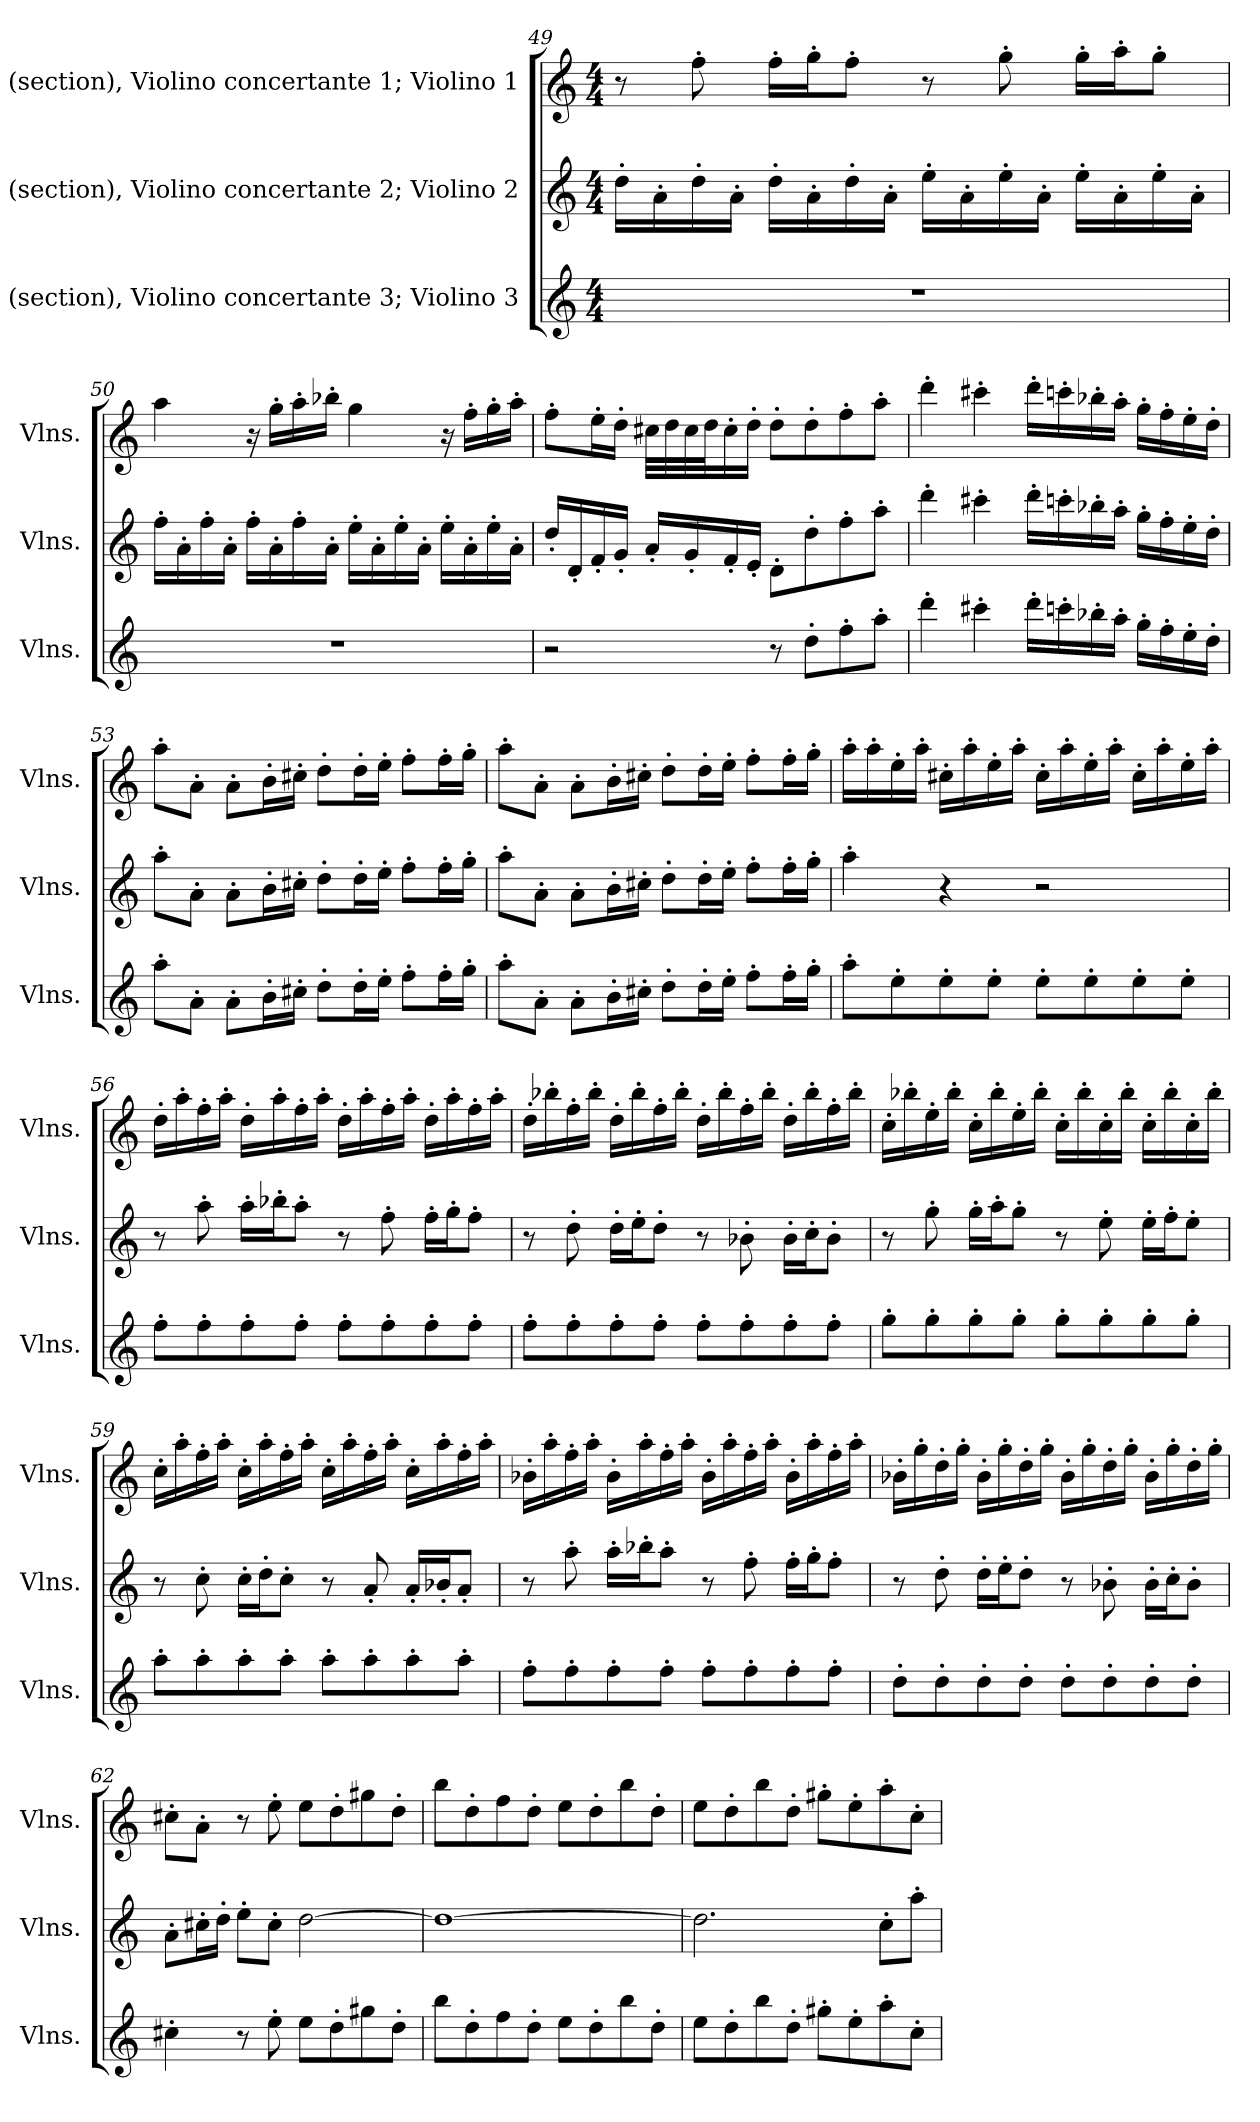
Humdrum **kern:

**kern	**kern	**kern
*part3	*part2	*part1
*staff3	*staff2	*staff1
*I"Violins (section), Violino concertante 3; Violino 3	*I"Violins (section), Violino concertante 2; Violino 2	*I"Violins (section), Violino concertante 1; Violino 1
*I'Vlns.	*I'Vlns.	*I'Vlns.
*clefG2	*clefG2	*clefG2
*k[]	*k[]	*k[]
*M4/4	*M4/4	*M4/4
=49	=49	=49
1r	16dd'\LL	8r
.	16a'\	.
.	16dd'\	8ff'\
.	16a'\JJ	.
.	16dd'\LL	16ff'\LL
.	16a'\	16gg'\J
.	16dd'\	8ff'\J
.	16a'\JJ	.
.	16ee'\LL	8r
.	16a'\	.
.	16ee'\	8gg'\
.	16a'\JJ	.
.	16ee'\LL	16gg'\LL
.	16a'\	16aa'\J
.	16ee'\	8gg'\J
.	16a'\JJ	.
!!LO:LB:g=z
=50	=50	=50
1r	16ff'\LL	4aa\
.	16a'\	.
.	16ff'\	.
.	16a'\JJ	.
.	16ff'\LL	16r
.	16a'\	16gg'\LL
.	16ff'\	16aa'\
.	16a'\JJ	16bb-X'\JJ
.	16ee'\LL	4gg\
.	16a'\	.
.	16ee'\	.
.	16a'\JJ	.
.	16ee'\LL	16r
.	16a'\	16ff'\LL
.	16ee'\	16gg'\
.	16a'\JJ	16aa'\JJ
=51	=51	=51
2r	16dd'/LL	8ff'\L
.	16d'/	.
.	16f'/	16ee'\L
.	16g'/JJ	16dd'\JJ
.	16a'/LL	32cc#X\LLL
.	.	32dd\
.	16g'/	32cc#\
.	.	32dd\J
.	16f'/	16cc#'\
.	16e'/JJ	16dd'\JJ
8r	8d'\L	8dd'\L
8dd'\L	8dd'\	8dd'\
8ff'\	8ff'\	8ff'\
8aa'\J	8aa'\J	8aa'\J
!!LO:PB:g=z
=52	=52	=52
4ddd'\	4ddd'\	4ddd'\
4ccc#X'\	4ccc#X'\	4ccc#X'\
16ddd'\LL	16ddd'\LL	16ddd'\LL
16cccn'\	16cccn'\	16cccn'\
16bb-X'\	16bb-X'\	16bb-X'\
16aa'\JJ	16aa'\JJ	16aa'\JJ
16gg'\LL	16gg'\LL	16gg'\LL
16ff'\	16ff'\	16ff'\
16ee'\	16ee'\	16ee'\
16dd'\JJ	16dd'\JJ	16dd'\JJ
=53	=53	=53
8aa'\L	8aa'\L	8aa'\L
8a'\J	8a'\J	8a'\J
8a'\L	8a'\L	8a'\L
16b'\L	16b'\L	16b'\L
16cc#X'\JJ	16cc#X'\JJ	16cc#X'\JJ
8dd'\L	8dd'\L	8dd'\L
16dd'\L	16dd'\L	16dd'\L
16ee'\JJ	16ee'\JJ	16ee'\JJ
8ff'\L	8ff'\L	8ff'\L
16ff'\L	16ff'\L	16ff'\L
16gg'\JJ	16gg'\JJ	16gg'\JJ
=54	=54	=54
8aa'\L	8aa'\L	8aa'\L
8a'\J	8a'\J	8a'\J
8a'\L	8a'\L	8a'\L
16b'\L	16b'\L	16b'\L
16cc#X'\JJ	16cc#X'\JJ	16cc#X'\JJ
8dd'\L	8dd'\L	8dd'\L
16dd'\L	16dd'\L	16dd'\L
16ee'\JJ	16ee'\JJ	16ee'\JJ
8ff'\L	8ff'\L	8ff'\L
16ff'\L	16ff'\L	16ff'\L
16gg'\JJ	16gg'\JJ	16gg'\JJ
!!LO:LB:g=z
=55	=55	=55
8aa'\L	4aa'\	16aa'\LL
.	.	16aa'\
8ee'\	.	16ee'\
.	.	16aa'\JJ
8ee'\	4r	16cc#X'\LL
.	.	16aa'\
8ee'\J	.	16ee'\
.	.	16aa'\JJ
8ee'\L	2r	16cc#'\LL
.	.	16aa'\
8ee'\	.	16ee'\
.	.	16aa'\JJ
8ee'\	.	16cc#'\LL
.	.	16aa'\
8ee'\J	.	16ee'\
.	.	16aa'\JJ
=56	=56	=56
8ff'\L	8r	16dd'\LL
.	.	16aa'\
8ff'\	8aa'\	16ff'\
.	.	16aa'\JJ
8ff'\	16aa'\LL	16dd'\LL
.	16bb-X'\J	16aa'\
8ff'\J	8aa'\J	16ff'\
.	.	16aa'\JJ
8ff'\L	8r	16dd'\LL
.	.	16aa'\
8ff'\	8ff'\	16ff'\
.	.	16aa'\JJ
8ff'\	16ff'\LL	16dd'\LL
.	16gg'\J	16aa'\
8ff'\J	8ff'\J	16ff'\
.	.	16aa'\JJ
!!LO:LB:g=z
=57	=57	=57
8ff'\L	8r	16dd'\LL
.	.	16bb-X'\
8ff'\	8dd'\	16ff'\
.	.	16bb-'\JJ
8ff'\	16dd'\LL	16dd'\LL
.	16ee'\J	16bb-'\
8ff'\J	8dd'\J	16ff'\
.	.	16bb-'\JJ
8ff'\L	8r	16dd'\LL
.	.	16bb-'\
8ff'\	8b-X'\	16ff'\
.	.	16bb-'\JJ
8ff'\	16b-'\LL	16dd'\LL
.	16cc'\J	16bb-'\
8ff'\J	8b-'\J	16ff'\
.	.	16bb-'\JJ
=58	=58	=58
8gg'\L	8r	16cc'\LL
.	.	16bb-X'\
8gg'\	8gg'\	16ee'\
.	.	16bb-'\JJ
8gg'\	16gg'\LL	16cc'\LL
.	16aa'\J	16bb-'\
8gg'\J	8gg'\J	16ee'\
.	.	16bb-'\JJ
8gg'\L	8r	16cc'\LL
.	.	16bb-'\
8gg'\	8ee'\	16cc'\
.	.	16bb-'\JJ
8gg'\	16ee'\LL	16cc'\LL
.	16ff'\J	16bb-'\
8gg'\J	8ee'\J	16cc'\
.	.	16bb-'\JJ
!!LO:LB:g=z
=59	=59	=59
8aa'\L	8r	16cc'\LL
.	.	16aa'\
8aa'\	8cc'\	16ff'\
.	.	16aa'\JJ
8aa'\	16cc'\LL	16cc'\LL
.	16dd'\J	16aa'\
8aa'\J	8cc'\J	16ff'\
.	.	16aa'\JJ
8aa'\L	8r	16cc'\LL
.	.	16aa'\
8aa'\	8a'/	16ff'\
.	.	16aa'\JJ
8aa'\	16a'/LL	16cc'\LL
.	16b-X'/J	16aa'\
8aa'\J	8a'/J	16ff'\
.	.	16aa'\JJ
=60	=60	=60
8ff'\L	8r	16b-X'\LL
.	.	16aa'\
8ff'\	8aa'\	16ff'\
.	.	16aa'\JJ
8ff'\	16aa'\LL	16b-'\LL
.	16bb-X'\J	16aa'\
8ff'\J	8aa'\J	16ff'\
.	.	16aa'\JJ
8ff'\L	8r	16b-'\LL
.	.	16aa'\
8ff'\	8ff'\	16ff'\
.	.	16aa'\JJ
8ff'\	16ff'\LL	16b-'\LL
.	16gg'\J	16aa'\
8ff'\J	8ff'\J	16ff'\
.	.	16aa'\JJ
!!LO:LB:g=z
=61	=61	=61
8dd'\L	8r	16b-X'\LL
.	.	16gg'\
8dd'\	8dd'\	16dd'\
.	.	16gg'\JJ
8dd'\	16dd'\LL	16b-'\LL
.	16ee'\J	16gg'\
8dd'\J	8dd'\J	16dd'\
.	.	16gg'\JJ
8dd'\L	8r	16b-'\LL
.	.	16gg'\
8dd'\	8b-X'\	16dd'\
.	.	16gg'\JJ
8dd'\	16b-'\LL	16b-'\LL
.	16cc'\J	16gg'\
8dd'\J	8b-'\J	16dd'\
.	.	16gg'\JJ
=62	=62	=62
4cc#X'\	8a'\L	8cc#X'\L
.	16cc#X'\L	8a'\J
.	16dd'\JJ	.
8r	8ee'\L	8r
8ee'\	8cc#'\J	8ee'\
8ee\L	[2dd\	8ee\L
8dd'\	.	8dd'\
8gg#X\	.	8gg#X\
8dd'\J	.	8dd'\J
=63	=63	=63
8bb\L	1dd_	8bb\L
8dd'\	.	8dd'\
8ff\	.	8ff\
8dd'\J	.	8dd'\J
8ee\L	.	8ee\L
8dd'\	.	8dd'\
8bb\	.	8bb\
8dd'\J	.	8dd'\J
!!LO:PB:g=z
=64	=64	=64
8ee\L	2.dd\]	8ee\L
8dd'\	.	8dd'\
8bb\	.	8bb\
8dd'\J	.	8dd'\J
8gg#X'\L	.	8gg#X'\L
8ee'\	.	8ee'\
8aa'\	8cc'\L	8aa'\
8cc'\J	8aa'\J	8cc'\J
=	=	=
*-	*-	*-
